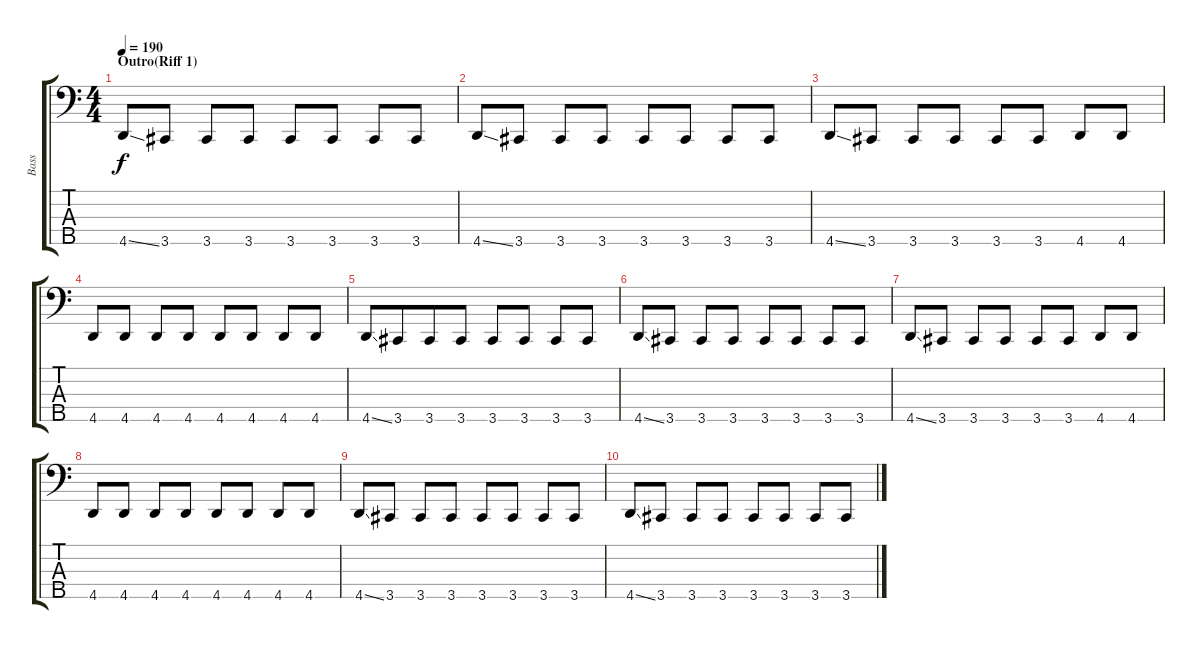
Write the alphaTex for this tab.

\track ("Bass" "Bass") {instrument electricbassfinger}
\staff {score tabs}
\tuning (Gb2 Db2 Ab1 Eb1 Bb0) {hide}
\ts (4 4)
\section ("" "Outro(Riff 1)")
\tempo 190
\clef f4
\ks c
4.5{ss}.8{dy f} 3.5.8 3.5.8 3.5.8 3.5.8 3.5.8 3.5.8 3.5.8 |
4.5{ss}.8 3.5.8 3.5.8 3.5.8 3.5.8 3.5.8 3.5.8 3.5.8 |
4.5{ss}.8 3.5.8 3.5.8{beam merge} 3.5.8 3.5.8{beam merge} 3.5.8 4.5.8 4.5.8 |
4.5.8{beam merge} 4.5.8 4.5.8{beam merge} 4.5.8 4.5.8 4.5.8 4.5.8{beam merge} 4.5.8 |
4.5{ss}.8{beam merge} 3.5.8{beam merge} 3.5.8 3.5.8 3.5.8 3.5.8 3.5.8 3.5.8 |
4.5{ss}.8 3.5.8 3.5.8 3.5.8 3.5.8 3.5.8 3.5.8 3.5.8 |
4.5{ss}.8 3.5.8 3.5.8 3.5.8 3.5.8 3.5.8 4.5.8 4.5.8 |
4.5.8 4.5.8 4.5.8 4.5.8 4.5.8 4.5.8 4.5.8 4.5.8 |
4.5{ss}.8 3.5.8 3.5.8 3.5.8 3.5.8 3.5.8 3.5.8 3.5.8 |
4.5{ss}.8 3.5.8 3.5.8 3.5.8 3.5.8 3.5.8 3.5.8 3.5.8
